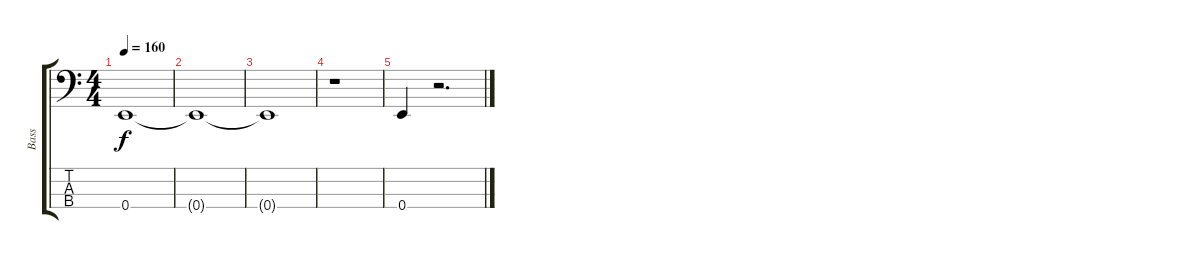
\track ("Bass" "Bass") {instrument electricbassfinger}
\staff {score tabs}
\tuning (G2 D2 A1 E1) {hide}
\ts (4 4)
\tempo 160
\clef f4
\ks c
0.4{t}.1{dy f} |
0.4{t}.1 |
0.4{t}.1 |
r.1 |
0.4.4 r.2{d}
